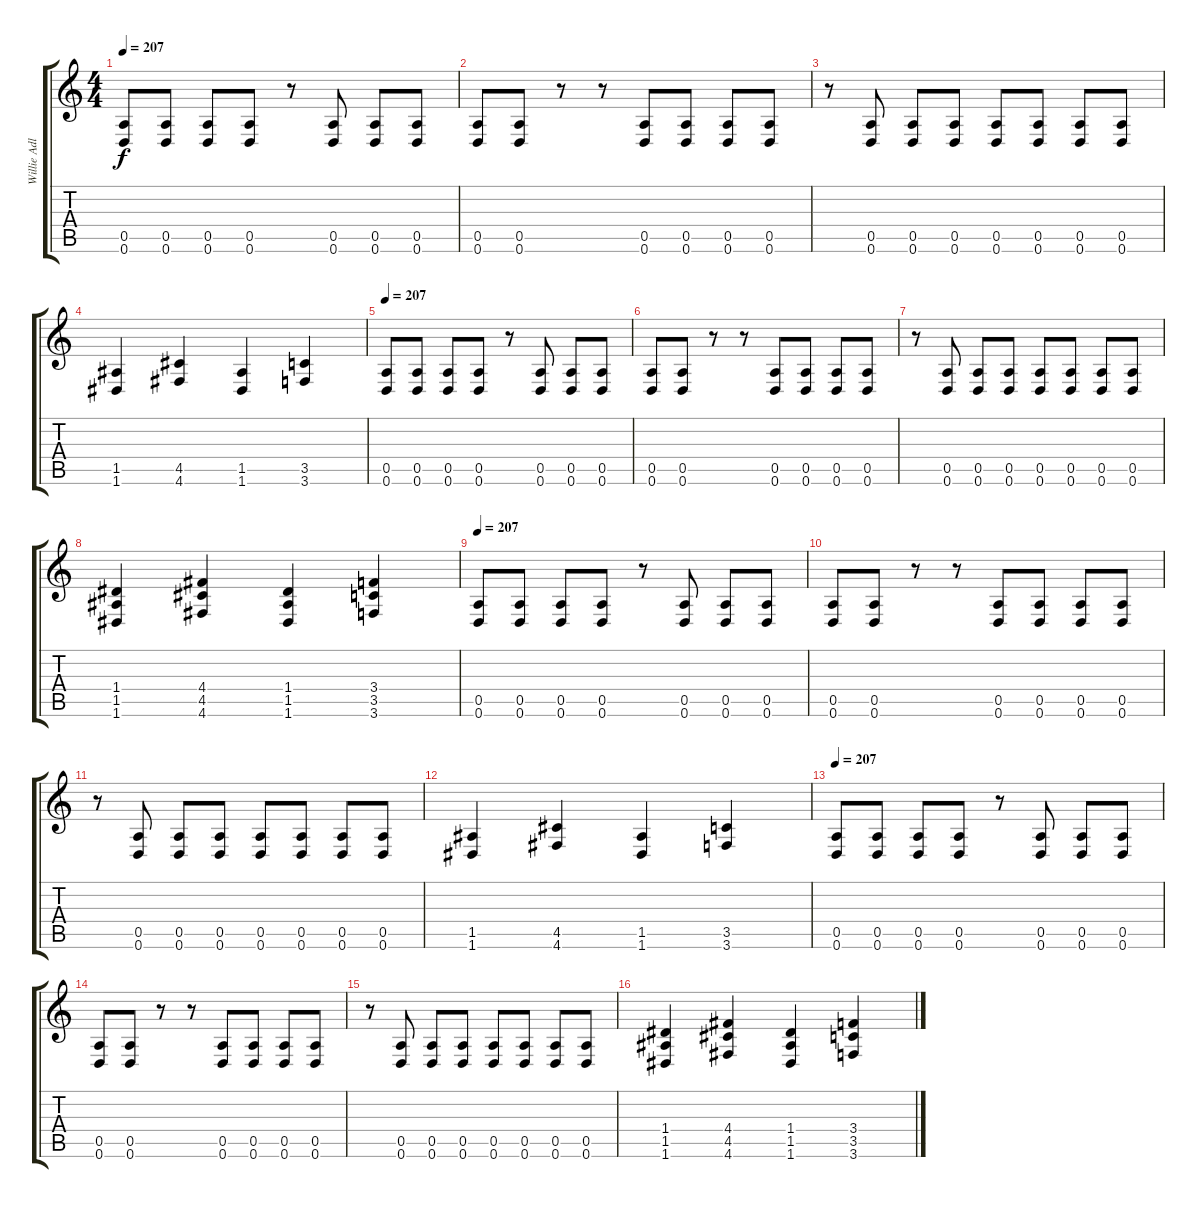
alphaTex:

\track ("Willie Adler" "Willie Adl") {instrument distortionguitar}
\staff {score tabs}
\tuning (E4 B3 G3 D3 A2 D2) {hide}
\ts (4 4)
\tempo 207
\clef g2
\ks c
(0.5 0.6).8{dy f} (0.5 0.6).8 (0.5 0.6).8 (0.5 0.6).8 r.8 (0.5 0.6).8 (0.5 0.6).8 (0.5 0.6).8 |
(0.5 0.6).8 (0.5 0.6).8 r.8 r.8 (0.5 0.6).8 (0.5 0.6).8 (0.5 0.6).8 (0.5 0.6).8 |
r.8 (0.5 0.6).8 (0.5 0.6).8 (0.5 0.6).8 (0.5 0.6).8 (0.5 0.6).8 (0.5 0.6).8 (0.5 0.6).8 |
(1.5 1.6).4 (4.5 4.6).4 (1.5 1.6).4 (3.5 3.6).4 |
\tempo 207
(0.5 0.6).8 (0.5 0.6).8 (0.5 0.6).8 (0.5 0.6).8 r.8 (0.5 0.6).8 (0.5 0.6).8 (0.5 0.6).8 |
(0.5 0.6).8 (0.5 0.6).8 r.8 r.8 (0.5 0.6).8 (0.5 0.6).8 (0.5 0.6).8 (0.5 0.6).8 |
r.8 (0.5 0.6).8 (0.5 0.6).8 (0.5 0.6).8 (0.5 0.6).8 (0.5 0.6).8 (0.5 0.6).8 (0.5 0.6).8 |
(1.4 1.5 1.6).4 (4.4 4.5 4.6).4 (1.4 1.5 1.6).4 (3.4 3.5 3.6).4 |
\tempo 207
(0.5 0.6).8 (0.5 0.6).8 (0.5 0.6).8 (0.5 0.6).8 r.8 (0.5 0.6).8 (0.5 0.6).8 (0.5 0.6).8 |
(0.5 0.6).8 (0.5 0.6).8 r.8 r.8 (0.5 0.6).8 (0.5 0.6).8 (0.5 0.6).8 (0.5 0.6).8 |
r.8 (0.5 0.6).8 (0.5 0.6).8 (0.5 0.6).8 (0.5 0.6).8 (0.5 0.6).8 (0.5 0.6).8 (0.5 0.6).8 |
(1.5 1.6).4 (4.5 4.6).4 (1.5 1.6).4 (3.5 3.6).4 |
\tempo 207
(0.5 0.6).8 (0.5 0.6).8 (0.5 0.6).8 (0.5 0.6).8 r.8 (0.5 0.6).8 (0.5 0.6).8 (0.5 0.6).8 |
(0.5 0.6).8 (0.5 0.6).8 r.8 r.8 (0.5 0.6).8 (0.5 0.6).8 (0.5 0.6).8 (0.5 0.6).8 |
r.8 (0.5 0.6).8 (0.5 0.6).8 (0.5 0.6).8 (0.5 0.6).8 (0.5 0.6).8 (0.5 0.6).8 (0.5 0.6).8 |
(1.4 1.5 1.6).4 (4.4 4.5 4.6).4 (1.4 1.5 1.6).4 (3.4 3.5 3.6).4
